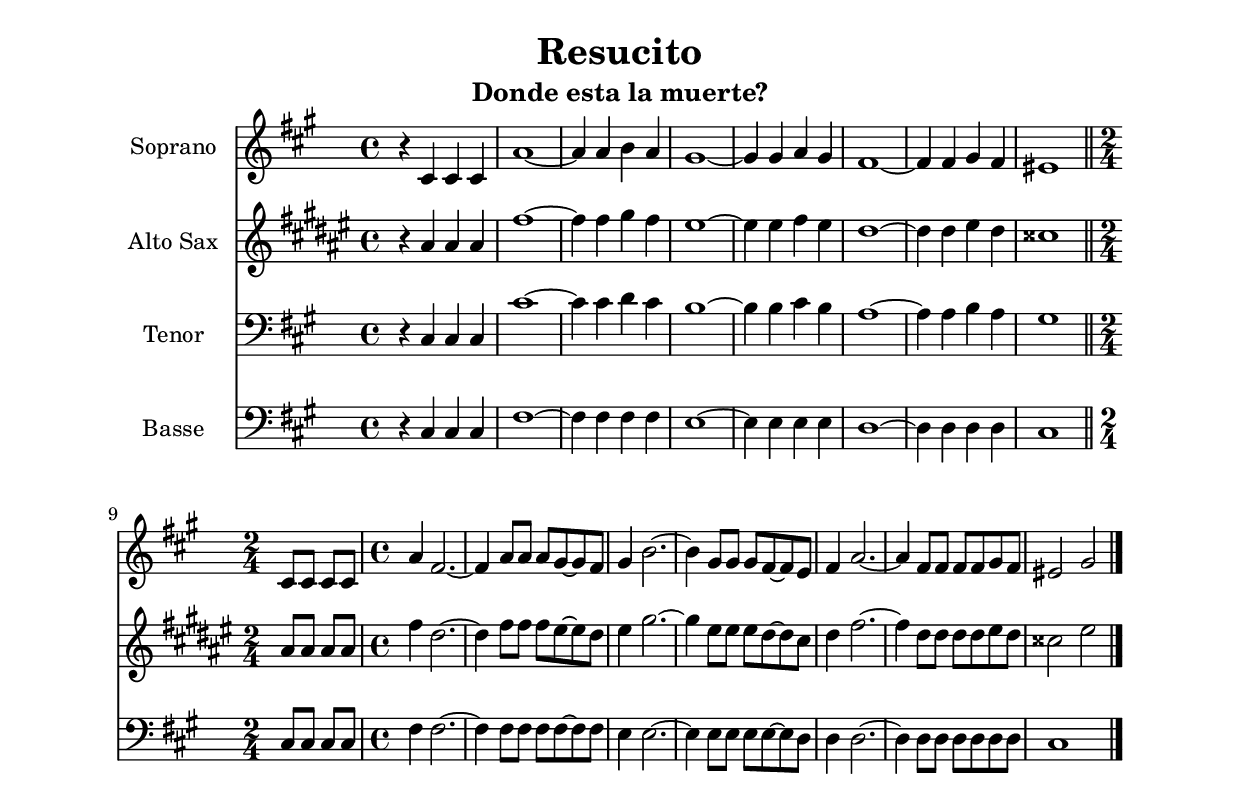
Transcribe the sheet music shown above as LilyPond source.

\version "2.22.1"
\language "italiano"

\header {
  title = "Resucito"
  subtitle = "Donde esta la muerte?"
}

global = {
  \key fad \minor
  \time 4/4
}

sopranoChorus = 
  \relative do' {
    \global
    \repeat volta 2
    {
      r4 dod dod dod
      la'1 ~
      la4 la si la
      sold1 ~
      sold4 sold la sold
      fad1 ~
      fad4 fad sold fad
      mid1
    }
    \bar "||"
    \time 2/4
    dod8 dod dod dod
    \time 4/4
    la'4 fad2. ~
    fad4 la8 la la sold ~ sold fad
    sold4 si2. ~
    si4 sold8 sold sold fad ~ fad mi
    fad4 la2. ~
    la4 fad8 fad fad fad sold fad
    mid2 sold
    
    \bar "|."
  }

tenorChorus =
  \relative do {
    \global
      r4 dod dod dod
      dod'1 ~
      dod4 dod re dod
      si1 ~
      si4 si dod si
      la1 ~
      la4 la si la
      sold1
  
    dod,8 dod dod dod
    \time 4/4
    fad4 fad2. ~
    fad4 fad8 fad fad fad ~ fad fad
    mi4 mi2. ~
    mi4 mi8 mi mi mi ~ mi re
    re4 re2. ~
    re4 re8 re re re re re
    dod1
}

bassChorus =
  \relative do {
    \global
      r4 dod dod dod
      fad1 ~
      fad4 fad fad fad
      mi1 ~
      mi4 mi mi mi
      re1 ~
      re4 re re re
      dod1
  }


\include "../../../utilities.ly"

\book{
  \paper {
    left-margin = 20\mm
    right-margin = 20\mm
    top-margin = 20\mm
    bottom-margin = 20\mm
  }
  
  \score {
    <<
      \new Staff \with {instrumentName = "Soprano" midiInstrument = "choir aahs"} { \sopranoChorus }
      \new Staff \with {instrumentName = "Alto Sax" midiInstrument = "choir aahs"} { \forSaxophoneAlto \sopranoChorus }
      \new Staff \with {instrumentName = "Tenor" midiInstrument = "choir aahs"} { \clef bass \tenorChorus }
      \new Staff \with {instrumentName = "Basse" midiInstrument = "choir aahs"} { \clef bass \bassChorus }
    >>
    \layout { 
      indent = 2\cm
      \override BreathingSign.text = \markup { \musicglyph "comma" }
    }
    \midi {
      \tempo 4=120
    }
  }
}
